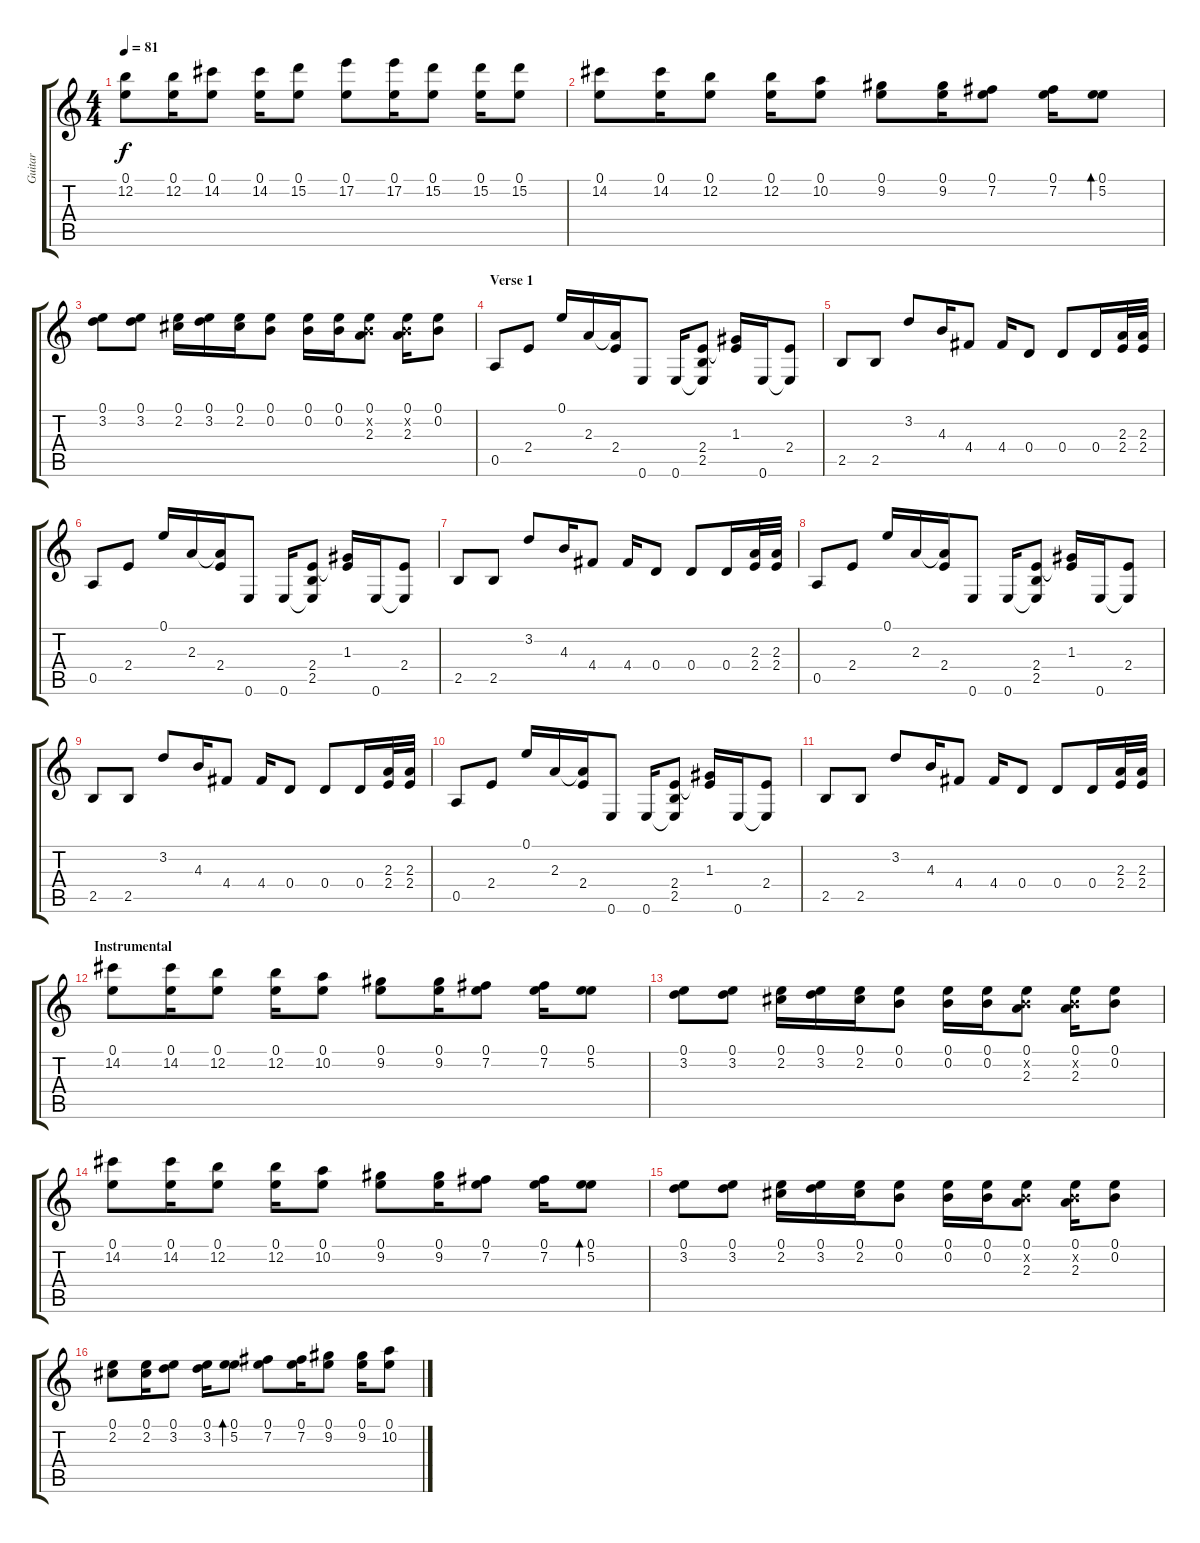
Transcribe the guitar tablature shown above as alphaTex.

\track ("Guitar" "Guitar") {instrument distortionguitar}
\staff {score tabs}
\tuning (E4 B3 G3 D3 A2 E2) {hide}
\ts (4 4)
\tempo 81
\clef g2
\ks c
(0.1 12.2).8{dy f} (0.1 12.2).16 (0.1 14.2).8 (0.1 14.2).16 (0.1 15.2).8 (0.1 17.2).8 (0.1 17.2).16 (0.1 15.2).8 (0.1 15.2).16 (0.1 15.2).8 |
(0.1 14.2).8 (0.1 14.2).16 (0.1 12.2).8 (0.1 12.2).16 (0.1 10.2).8 (0.1 9.2).8 (0.1 9.2).16 (0.1 7.2).8 (0.1 7.2).16 (0.1 5.2).8{bd 60} |
(0.1 3.2).8 (0.1 3.2).8 (0.1 2.2).16 (0.1 3.2).16 (0.1 2.2).16 (0.1 0.2).8 (0.1 0.2).16 (0.1 0.2).16 (0.1 0.2{x} 2.3).8 (0.1 0.2{x} 2.3).16 (0.1 0.2).8 |
\section ("" "Verse 1")
0.5.8{volume 11 instrument electricguitarjazz} 2.4.8 0.1.16 2.3.16 (2.3{t} 2.4).16 0.6.8 0.6.16 (2.4 2.5 0.6{t}).8 (1.3 2.4{t}).16 0.6.16 (2.4 0.6{t}).8 |
2.5.8 2.5.8 3.2.8 4.3.16 4.4.8 4.4.16 0.4.8 0.4.8 0.4.16 (2.3 2.4).32 (2.3 2.4).32 |
0.5.8 2.4.8 0.1.16 2.3.16 (2.3{t} 2.4).16 0.6.8 0.6.16 (2.4 2.5 0.6{t}).8 (1.3 2.4{t}).16 0.6.16 (2.4 0.6{t}).8 |
2.5.8 2.5.8 3.2.8 4.3.16 4.4.8 4.4.16 0.4.8 0.4.8 0.4.16 (2.3 2.4).32 (2.3 2.4).32 |
0.5.8 2.4.8 0.1.16 2.3.16 (2.3{t} 2.4).16 0.6.8 0.6.16 (2.4 2.5 0.6{t}).8 (1.3 2.4{t}).16 0.6.16 (2.4 0.6{t}).8 |
2.5.8 2.5.8 3.2.8 4.3.16 4.4.8 4.4.16 0.4.8 0.4.8 0.4.16 (2.3 2.4).32 (2.3 2.4).32 |
0.5.8 2.4.8 0.1.16 2.3.16 (2.3{t} 2.4).16 0.6.8 0.6.16 (2.4 2.5 0.6{t}).8 (1.3 2.4{t}).16 0.6.16 (2.4 0.6{t}).8 |
2.5.8 2.5.8 3.2.8 4.3.16 4.4.8 4.4.16 0.4.8 0.4.8 0.4.16 (2.3 2.4).32 (2.3 2.4).32 |
\section ("" "Instrumental")
(0.1 14.2).8{volume 14 instrument distortionguitar} (0.1 14.2).16 (0.1 12.2).8 (0.1 12.2).16 (0.1 10.2).8 (0.1 9.2).8 (0.1 9.2).16 (0.1 7.2).8 (0.1 7.2).16 (0.1 5.2).8 |
(0.1 3.2).8 (0.1 3.2).8 (0.1 2.2).16 (0.1 3.2).16 (0.1 2.2).16 (0.1 0.2).8 (0.1 0.2).16 (0.1 0.2).16 (0.1 0.2{x} 2.3).8 (0.1 0.2{x} 2.3).16 (0.1 0.2).8 |
(0.1 14.2).8 (0.1 14.2).16 (0.1 12.2).8 (0.1 12.2).16 (0.1 10.2).8 (0.1 9.2).8 (0.1 9.2).16 (0.1 7.2).8 (0.1 7.2).16 (0.1 5.2).8{bd 60} |
(0.1 3.2).8 (0.1 3.2).8 (0.1 2.2).16 (0.1 3.2).16 (0.1 2.2).16 (0.1 0.2).8 (0.1 0.2).16 (0.1 0.2).16 (0.1 0.2{x} 2.3).8 (0.1 0.2{x} 2.3).16 (0.1 0.2).8 |
(0.1 2.2).8 (0.1 2.2).16 (0.1 3.2).8 (0.1 3.2).16 (0.1 5.2).8{bd 60} (0.1 7.2).8 (0.1 7.2).16 (0.1 9.2).8 (0.1 9.2).16 (0.1 10.2).8
